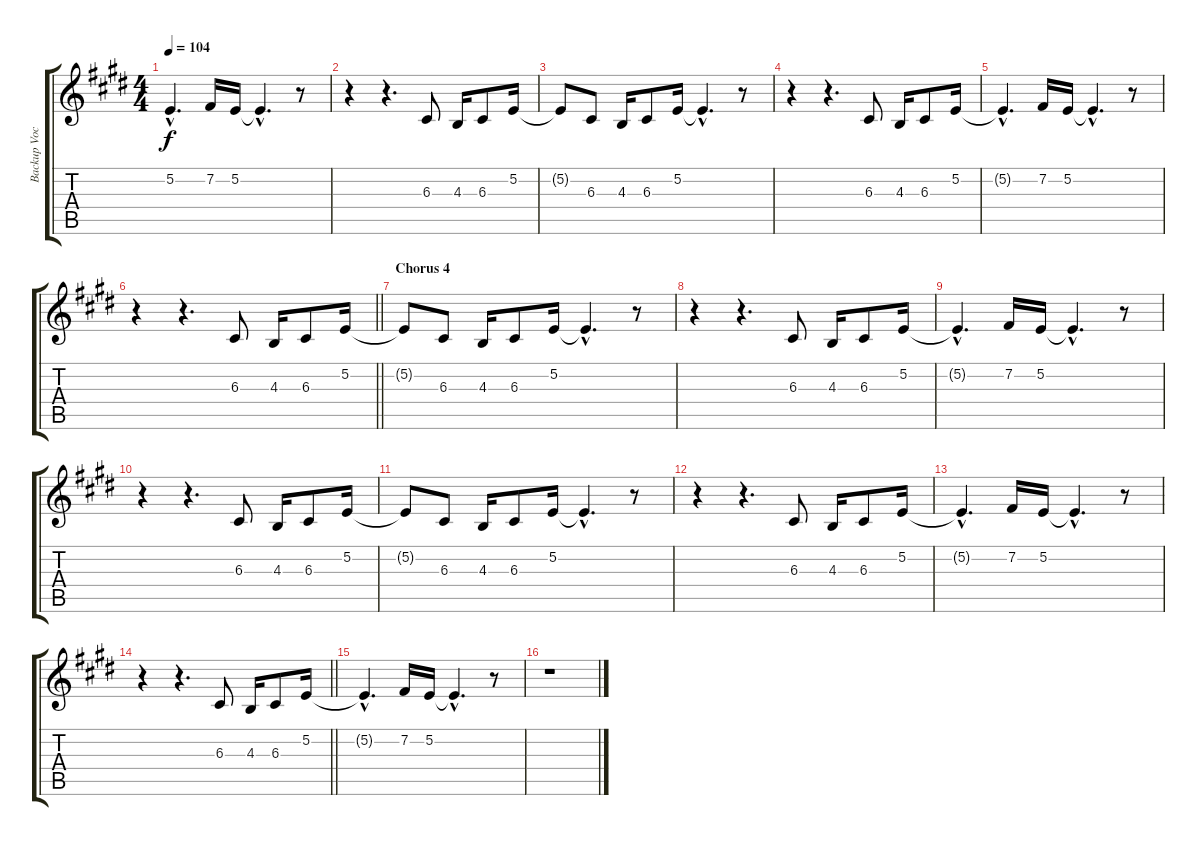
\track ("Backup Vocals" "Backup Voc") {instrument synthvoice}
\staff {score tabs}
\tuning (E4 B3 G3 D3 A2 E2) {hide}
\ts (4 4)
\tempo 104
\clef g2
\ks e
5.2{hac t}.4{d dy f} 7.2.16 5.2.16 5.2{hac t}.4{d} r.8 |
r.4 r.4{d} 6.3.8 4.3.16 6.3.8 5.2.16 |
5.2{t}.8 6.3.8 4.3.16 6.3.8 5.2.16 5.2{hac t}.4{d} r.8 |
r.4 r.4{d} 6.3.8 4.3.16 6.3.8 5.2.16 |
5.2{hac t}.4{d} 7.2.16 5.2.16 5.2{hac t}.4{d} r.8 |
\barLineRight lightlight
r.4 r.4{d} 6.3.8 4.3.16 6.3.8 5.2.16 |
\section ("" "Chorus 4")
5.2{t}.8 6.3.8 4.3.16 6.3.8 5.2.16 5.2{hac t}.4{d} r.8 |
r.4 r.4{d} 6.3.8 4.3.16 6.3.8 5.2.16 |
5.2{hac t}.4{d} 7.2.16 5.2.16 5.2{hac t}.4{d} r.8 |
r.4 r.4{d} 6.3.8 4.3.16 6.3.8 5.2.16 |
5.2{t}.8 6.3.8 4.3.16 6.3.8 5.2.16 5.2{hac t}.4{d} r.8 |
r.4 r.4{d} 6.3.8 4.3.16 6.3.8 5.2.16 |
5.2{hac t}.4{d} 7.2.16 5.2.16 5.2{hac t}.4{d} r.8 |
\barLineRight lightlight
r.4 r.4{d} 6.3.8 4.3.16 6.3.8 5.2.16 |
5.2{hac t}.4{d} 7.2.16 5.2.16 5.2{hac t}.4{d} r.8 |
r.1
